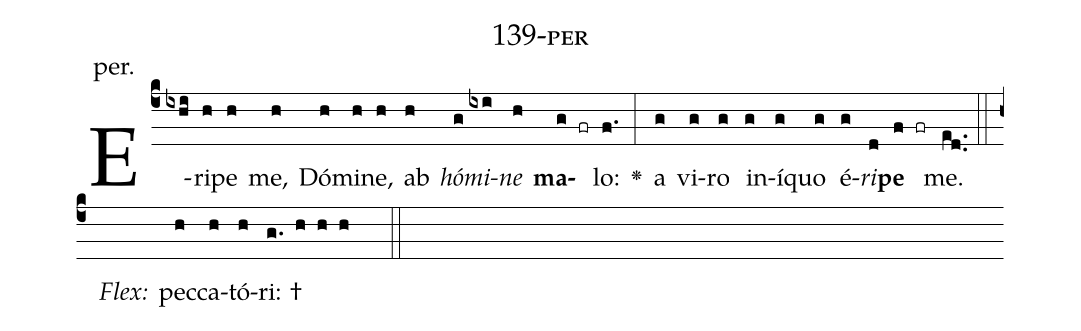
name: 139-per;
annotation: per.;
%%
(c4)E(ixhi)ri(h)pe(h) me,(h) Dó(h)mi(h)ne,(h) ab(h) <i>hó</i>(g)<i>mi</i>(ixi)<i>ne</i>(h) <b>ma</b>(g fr)lo:(f.) <v>\greheightstar</v>(:) a(g) vi(g)ro(g) in(g)í(g)quo(g) é(g)<i>ri</i>(d)<b>pe</b>(f fr) me.(ed..) (::)
<i>Flex:</i>()  pec(h)ca(h)tó(h)ri: †(g. h h h  ::)

%E(g) u(g) o(g) u(d) a(f) e.(ed..) (::)
